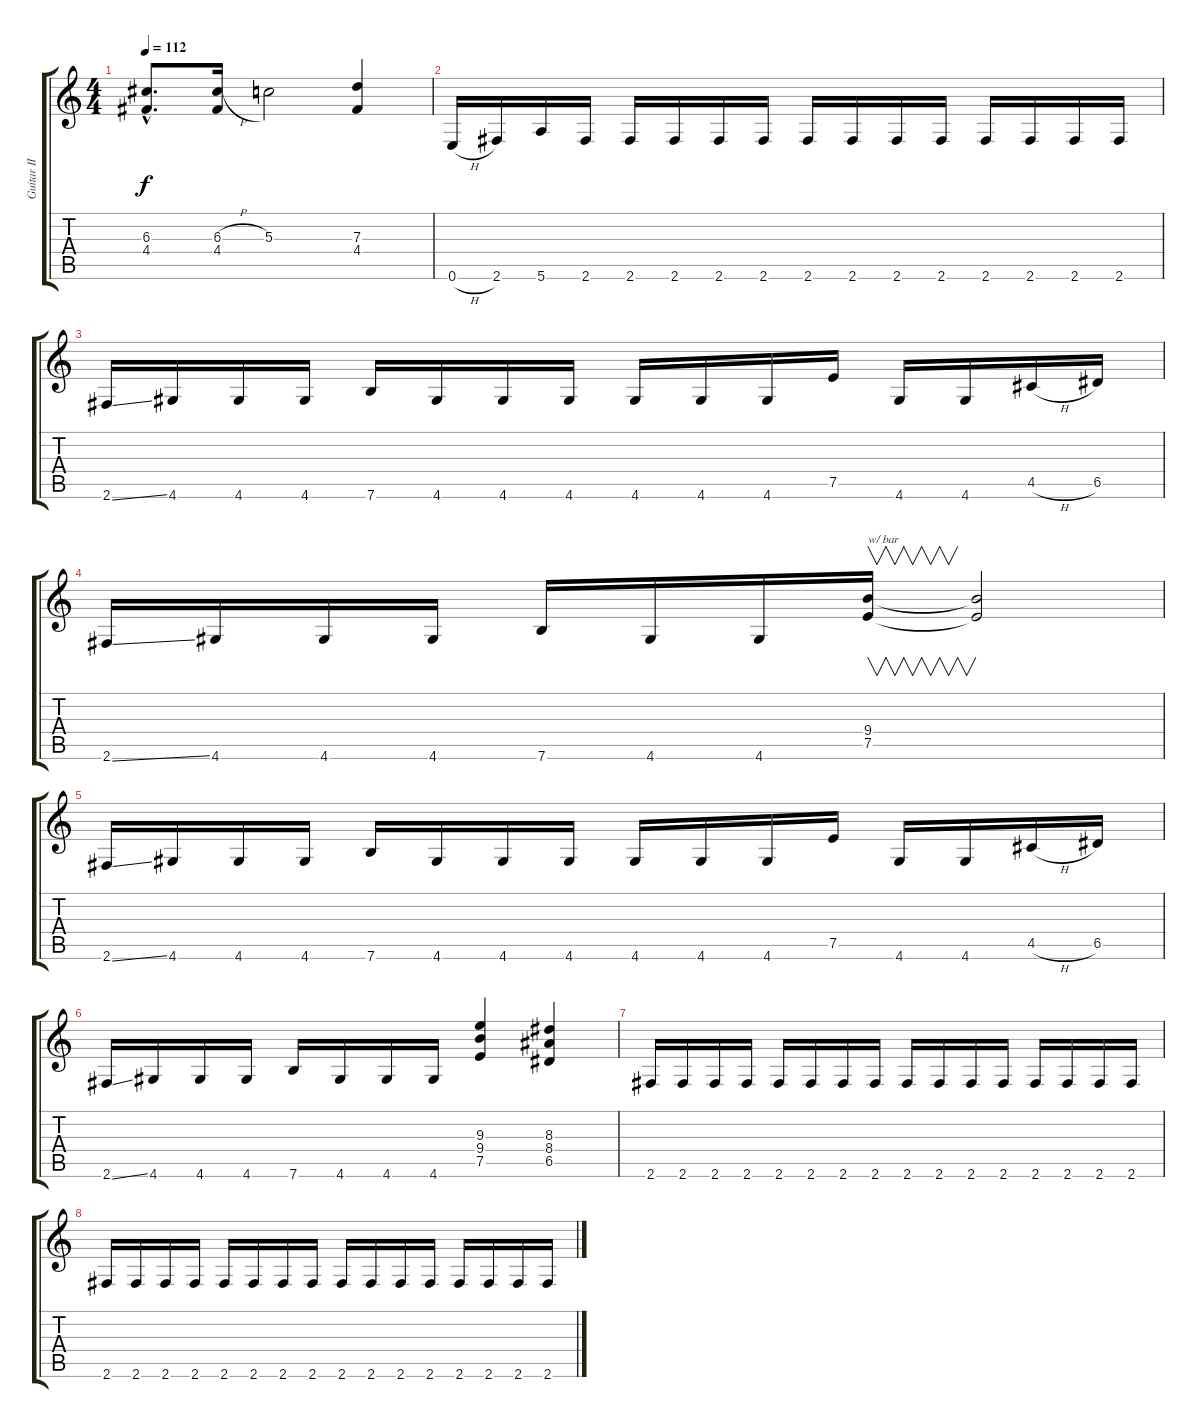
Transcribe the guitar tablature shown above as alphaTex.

\track ("Guitar II" "Guitar II") {instrument distortionguitar}
\staff {score tabs}
\tuning (E4 B3 G3 D3 A2 E2) {hide}
\ts (4 4)
\tempo 112
\clef g2
\ks c
(6.3{hac} 4.4{hac}).8{d dy f} (6.3{h} 4.4).16 5.3.2 (7.3 4.4).4 |
0.6{h}.16 2.6.16 5.6.16 2.6.16 2.6.16 2.6.16 2.6.16 2.6.16 2.6.16 2.6.16 2.6.16 2.6.16 2.6.16 2.6.16 2.6.16 2.6.16 |
2.6{ss}.16 4.6.16 4.6.16 4.6.16 7.6.16 4.6.16 4.6.16 4.6.16 4.6.16 4.6.16 4.6.16 7.5.16 4.6.16 4.6.16 4.5{h}.16 6.5.16 |
2.6{ss}.16 4.6.16 4.6.16 4.6.16 7.6.16 4.6.16 4.6.16 (9.4 7.5).16{v txt "w/ bar"} (9.4{t} 7.5{t}).2 |
2.6{ss}.16 4.6.16 4.6.16 4.6.16 7.6.16 4.6.16 4.6.16 4.6.16 4.6.16 4.6.16 4.6.16 7.5.16 4.6.16 4.6.16 4.5{h}.16 6.5.16 |
2.6{ss}.16 4.6.16 4.6.16 4.6.16 7.6.16 4.6.16 4.6.16 4.6.16 (9.3 9.4 7.5).4 (8.3 8.4 6.5).4 |
2.6.16 2.6.16 2.6.16 2.6.16 2.6.16 2.6.16 2.6.16 2.6.16 2.6.16 2.6.16 2.6.16 2.6.16 2.6.16 2.6.16 2.6.16 2.6.16 |
2.6.16 2.6.16 2.6.16 2.6.16 2.6.16 2.6.16 2.6.16 2.6.16 2.6.16 2.6.16 2.6.16 2.6.16 2.6.16 2.6.16 2.6.16 2.6.16
